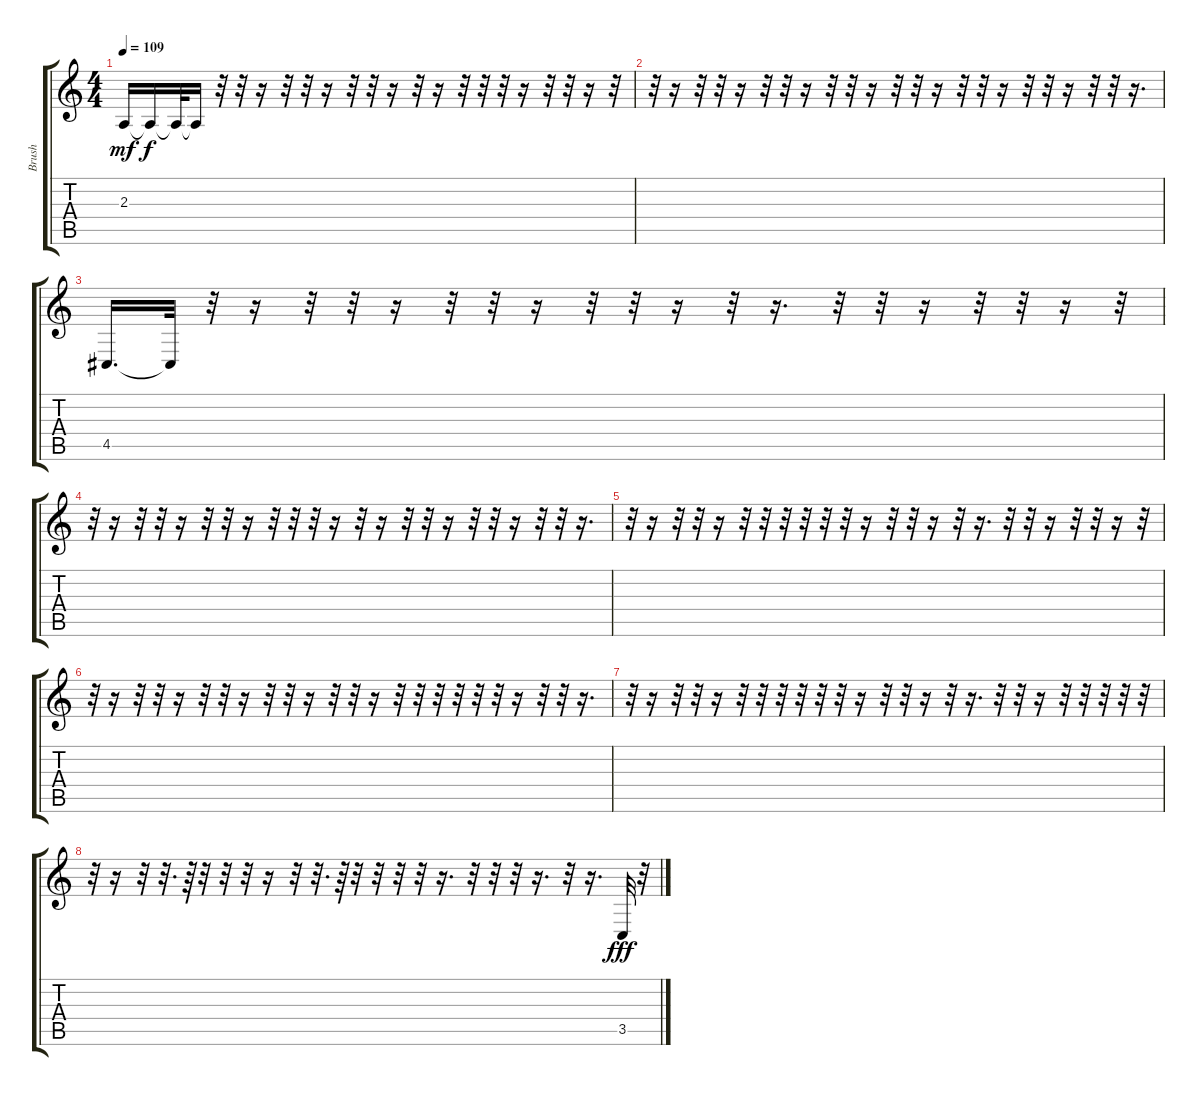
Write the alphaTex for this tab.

\track ("Brush" "Brush") {instrument violin}
\staff {score tabs}
\tuning (E4 B3 G3 D3 A2 E2) {hide}
\ts (4 4)
\tempo 109
\clef g2
\ks c
2.3.16{dy mf} 2.3{t}.16{dy f} 2.3{t}.32 2.3{t}.16 r.32 r.32 r.16 r.32 r.32 r.16 r.32 r.32 r.16 r.32 r.16 r.32 r.32 r.32 r.16 r.32 r.32 r.16 r.32 |
r.32 r.16 r.32 r.32 r.16 r.32 r.32 r.16 r.32 r.32 r.16 r.32 r.32 r.16 r.32 r.32 r.16 r.32 r.32 r.16 r.32 r.32 r.16{d} |
4.5.16{d} 4.5{t}.32 r.32 r.16 r.32 r.32 r.16 r.32 r.32 r.16 r.32 r.32 r.16 r.32 r.16{d} r.32 r.32 r.16 r.32 r.32 r.16 r.32 |
r.32 r.16 r.32 r.32 r.16 r.32 r.32 r.16 r.32 r.32 r.32 r.16 r.32 r.16 r.32 r.32 r.16 r.32 r.32 r.16 r.32 r.32 r.16{d} |
r.32 r.16 r.32 r.32 r.16 r.32 r.32 r.32 r.32 r.32 r.32 r.16 r.32 r.32 r.16 r.32 r.16{d} r.32 r.32 r.16 r.32 r.32 r.16 r.32 |
r.32 r.16 r.32 r.32 r.16 r.32 r.32 r.16 r.32 r.32 r.16 r.32 r.32 r.16 r.32 r.32 r.32 r.32 r.32 r.32 r.16 r.32 r.32 r.16{d} |
r.32 r.16 r.32 r.32 r.16 r.32 r.32 r.32 r.32 r.32 r.32 r.16 r.32 r.32 r.16 r.32 r.16{d} r.32 r.32 r.16 r.32 r.32 r.32 r.32 r.32 |
r.32 r.16 r.32 r.32{d} r.64 r.32 r.32 r.32 r.16 r.32 r.32{d} r.64 r.32 r.32 r.32 r.32 r.16{d} r.32 r.32 r.32 r.16{d} r.32 r.16{d} 3.5.32{dy fff} r.32{tu (3 2)}
